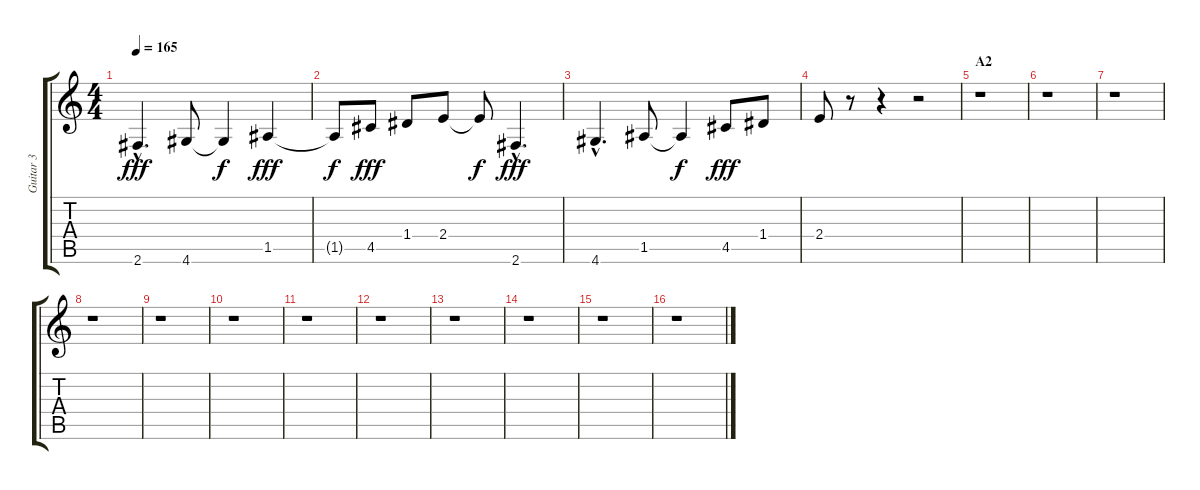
\track ("Guitar 3" "Guitar 3") {instrument distortionguitar}
\staff {score tabs}
\tuning (E4 B3 G3 D3 A2 E2) {hide}
\ts (4 4)
\tempo 165
\clef g2
\ks c
2.6{hac}.4{d dy fff} 4.6.8 4.6{t}.4{dy f} 1.5.4{dy fff} |
1.5{t}.8{dy f} 4.5.8{dy fff} 1.4.8 2.4.8 2.4{t}.8{dy f} 2.6{hac}.4{d dy fff} |
4.6{hac}.4{d} 1.5.8 1.5{t}.4{dy f} 4.5.8{dy fff} 1.4.8 |
2.4.8 r.8 r.4 r.2 |
\section ("" "A2")
r.1 |
r.1 |
r.1 |
r.1 |
r.1 |
r.1 |
r.1 |
r.1 |
r.1 |
r.1 |
r.1 |
r.1
